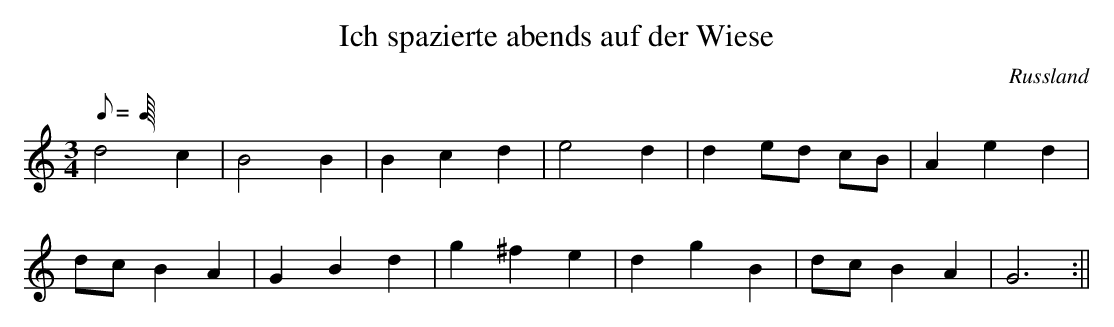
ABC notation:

X:1
T:Ich spazierte abends auf der Wiese
L:1/8
M:3/4
Q:C4=60
O:Russland
K:C
d4 c2|B4 B2|B2 c2 d2|e4 d2|d2 ed cB|A2 e2 d2|
dc B2 A2| G2 B2 d2|g2 ^f2 e2|d2 g2 B2|dc B2 A2|G6:||
